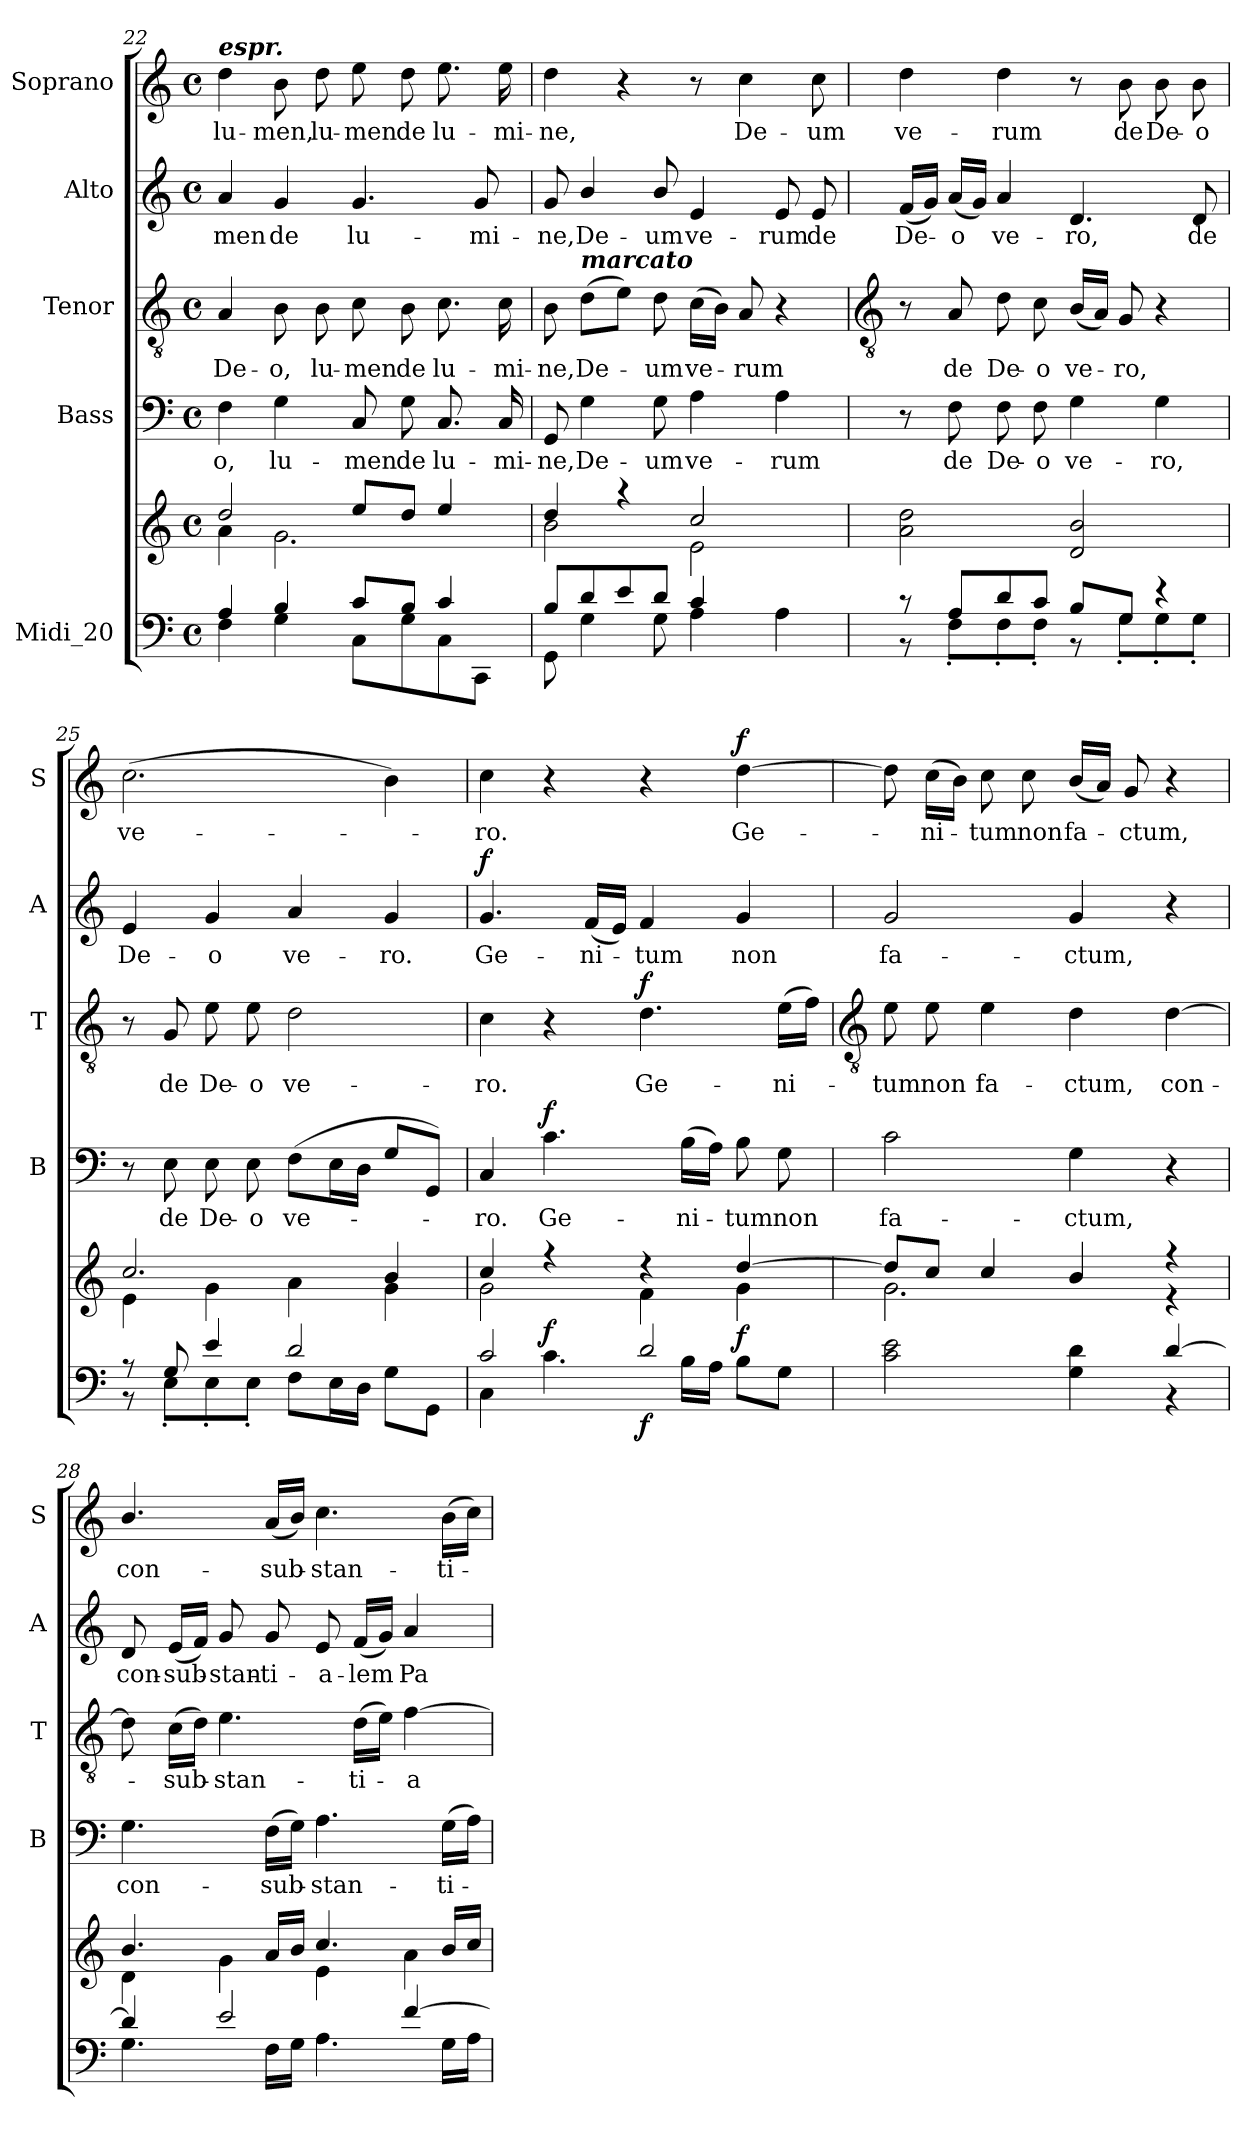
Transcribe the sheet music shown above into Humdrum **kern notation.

**kern	**kern	**dynam	**kern	**text	**dynam	**kern	**text	**dynam	**kern	**text	**dynam	**kern	**text	**dynam
*part5	*part5	*part5	*part4	*part4	*part4	*part3	*part3	*part3	*part2	*part2	*part2	*part1	*part1	*part1
*staff6	*staff5	*staff5/6	*staff4	*staff4	*staff4	*staff3	*staff3	*staff3	*staff2	*staff2	*staff2	*staff1	*staff1	*staff1
*I"Midi_20	*	*	*I"Bass	*	*	*I"Tenor	*	*	*I"Alto	*	*	*I"Soprano	*	*
*	*	*	*I'B	*	*	*I'T	*	*	*I'A	*	*	*I'S	*	*
*clefF4	*clefG2	*	*clefF4	*	*	*clefGv2	*	*	*clefG2	*	*	*clefG2	*	*
*k[]	*k[]	*	*k[]	*	*	*k[]	*	*	*k[]	*	*	*k[]	*	*
*C:	*C:	*	*C:	*	*	*C:	*	*	*C:	*	*	*C:	*	*
*M4/4	*M4/4	*	*M4/4	*	*	*M4/4	*	*	*M4/4	*	*	*M4/4	*	*
*met(c)	*met(c)	*	*met(c)	*	*	*met(c)	*	*	*met(c)	*	*	*met(c)	*	*
=22	=22	=22	=22	=22	=22	=22	=22	=22	=22	=22	=22	=22	=22	=22
*^	*^	*	*	*	*	*	*	*	*	*	*	*	*	*
!	!	!	!	!	!	!	!	!	!	!	!	!	!	!LO:TX:a:Bi:t=espr.	!	!
!	!	!	!	!	!	!LO:LY:b	!	!	!LO:LY:b	!	!	!LO:LY:b	!	!	!LO:LY:b	!
4A/	4F\	2dd/	4a\	.	4F	-o,	.	4A	-De-	.	4a	-men	.	4dd	lu-	.
!	!	!	!	!	!	!LO:LY:b	!	!	!LO:LY:b	!	!	!LO:LY:b	!	!	!LO:LY:b	!
4B/	4G\	.	2.g\	.	4G	lu-	.	8B	-o,	.	4g	de	.	8b	-men,	.
!	!	!	!	!	!	!	!	!	!LO:LY:b	!	!	!	!	!	!LO:LY:b	!
.	.	.	.	.	.	.	.	8B	lu-	.	.	.	.	8dd	lu-	.
!	!	!	!	!	!	!LO:LY:b	!	!	!LO:LY:b	!	!	!LO:LY:b	!	!	!LO:LY:b	!
8c/L	8C\L	8ee/L	.	.	8C	-men	.	8c	-men	.	4.g	lu-	.	8ee	-men	.
!	!	!	!	!	!	!LO:LY:b	!	!	!LO:LY:b	!	!	!	!	!	!LO:LY:b	!
8B/J	8G\	8dd/J	.	.	8G	de	.	8B	de	.	.	.	.	8dd	de	.
!	!	!	!	!	!	!LO:LY:b	!	!	!LO:LY:b	!	!	!	!	!	!LO:LY:b	!
4c/	8C\	4ee/	.	.	8.C	lu-	.	8.c	lu-	.	.	.	.	8.ee	lu-	.
!	!	!	!	!	!	!	!	!	!	!	!	!LO:LY:b	!	!	!	!
.	8CC\J	.	.	.	.	.	.	.	.	.	8g	-mi-	.	.	.	.
!	!	!	!	!	!	!LO:LY:b	!	!	!LO:LY:b	!	!	!	!	!	!LO:LY:b	!
.	.	.	.	.	16C	-mi-	.	16c	-mi-	.	.	.	.	16ee	-mi-	.
=23	=23	=23	=23	=23	=23	=23	=23	=23	=23	=23	=23	=23	=23	=23	=23	=23
!	!	!	!	!	!	!LO:LY:b	!	!	!LO:LY:b	!	!	!LO:LY:b	!	!	!LO:LY:b	!
8B/L	8GG\	4dd/	2b\	.	8GG	-ne,	.	8B	-ne,	.	8g	-ne,	.	4dd	-ne,	.
!	!	!	!	!	!	!	!	!LO:TX:a:Bi:t=marcato	!	!	!	!	!	!	!	!
!	!	!	!	!	!	!LO:LY:b	!	!	!LO:LY:b	!	!	!LO:LY:b	!	!	!	!
8d/	4G\	.	.	.	4G	De-	.	(>8dL	De-	.	4b/	De-	.	.	.	.
8e/	.	4r	.	.	.	.	.	8eJ)	.	.	.	.	.	4r	.	.
!	!	!	!	!	!	!LO:LY:b	!	!	!LO:LY:b	!	!	!LO:LY:b	!	!	!	!
8d/J	8G\	.	.	.	8G	-um	.	8d	um	.	8b/	-um	.	.	.	.
!	!	!	!	!	!	!LO:LY:b	!	!	!LO:LY:b	!	!	!LO:LY:b	!	!	!	!
4c/	4A\	2cc/	2e\	.	4A	ve-	.	(>16cLL	ve-	.	4e	ve-	.	8r	.	.
.	.	.	.	.	.	.	.	16BJJ)	.	.	.	.	.	.	.	.
!	!	!	!	!	!	!	!	!	!LO:LY:b	!	!	!	!	!	!LO:LY:b	!
.	.	.	.	.	.	.	.	8A	rum	.	.	.	.	4cc	De-	.
!	!	!	!	!	!	!LO:LY:b	!	!	!	!	!	!LO:LY:b	!	!	!	!
4ryy	4A\	.	.	.	4A	-rum	.	4r	.	.	8e	-rum	.	.	.	.
!	!	!	!	!	!	!	!	!	!	!	!	!LO:LY:b	!	!	!LO:LY:b	!
.	.	.	.	.	.	.	.	.	.	.	8e	de	.	8cc	-um	.
!!LO:LB:g=z
=24	=24	=24	=24	=24	=24	=24	=24	=24	=24	=24	=24	=24	=24	=24	=24	=24
*	*	*	*	*	*	*	*	*clefGv2	*	*	*	*	*	*	*	*
!	!	!	!	!	!	!	!	!	!	!	!	!LO:LY:b	!	!	!LO:LY:b	!
8r	8r	2a\ 2dd\	1ryy	.	8r	.	.	8r	.	.	(<16fLL	De-	.	4dd	ve-	.
.	.	.	.	.	.	.	.	.	.	.	16gJJ)	.	.	.	.	.
!	!	!	!	!	!	!LO:LY:b	!	!	!LO:LY:b	!	!	!LO:LY:b	!	!	!	!
8A/L	8F'\L	.	.	.	8F	de	.	8A	de	.	(<16aLL	o	.	.	.	.
.	.	.	.	.	.	.	.	.	.	.	16gJJ)	.	.	.	.	.
!	!	!	!	!	!	!LO:LY:b	!	!	!LO:LY:b	!	!	!LO:LY:b	!	!	!LO:LY:b	!
8d/	8F'\	.	.	.	8F	De-	.	8d	De-	.	4a	ve-	.	4dd	-rum	.
!	!	!	!	!	!	!LO:LY:b	!	!	!LO:LY:b	!	!	!	!	!	!	!
8c/J	8F'\J	.	.	.	8F	-o	.	8c	-o	.	.	.	.	.	.	.
!	!	!	!	!	!	!LO:LY:b	!	!	!LO:LY:b	!	!	!LO:LY:b	!	!	!	!
8B/L	8r	2d/ 2b/	.	.	4G	ve-	.	(<16BLL	ve-	.	4.d	-ro,	.	8r	.	.
.	.	.	.	.	.	.	.	16AJJ)	.	.	.	.	.	.	.	.
!	!	!	!	!	!	!	!	!	!LO:LY:b	!	!	!	!	!	!LO:LY:b	!
8G/J	8G'\L	.	.	.	.	.	.	8G	ro,	.	.	.	.	8b	de	.
!	!	!	!	!	!	!LO:LY:b	!	!	!	!	!	!	!	!	!LO:LY:b	!
4r	8G'\	.	.	.	4G	-ro,	.	4r	.	.	.	.	.	8b	De-	.
!	!	!	!	!	!	!	!	!	!	!	!	!LO:LY:b	!	!	!LO:LY:b	!
.	8G'\J	.	.	.	.	.	.	.	.	.	8d	de	.	8b	-o	.
=25	=25	=25	=25	=25	=25	=25	=25	=25	=25	=25	=25	=25	=25	=25	=25	=25
!	!	!	!	!	!	!	!	!	!	!	!	!LO:LY:b	!	!	!LO:LY:b	!
8r	8r	2.cc/	4e\	.	8r	.	.	8r	.	.	4e	De-	.	(>2.cc	ve-	.
!	!	!	!	!	!	!LO:LY:b	!	!	!LO:LY:b	!	!	!	!	!	!	!
8G/	8E'\L	.	.	.	8E	de	.	8G	de	.	.	.	.	.	.	.
!	!	!	!	!	!	!LO:LY:b	!	!	!LO:LY:b	!	!	!LO:LY:b	!	!	!	!
4e/	8E'\	.	4g\	.	8E	De-	.	8e	De-	.	4g	-o	.	.	.	.
!	!	!	!	!	!	!LO:LY:b	!	!	!LO:LY:b	!	!	!	!	!	!	!
.	8E'\J	.	.	.	8E	-o	.	8e	-o	.	.	.	.	.	.	.
!	!	!	!	!	!	!LO:LY:b	!	!	!LO:LY:b	!	!	!LO:LY:b	!	!	!	!
2d/	8F\L	.	4a\	.	(<8FL	ve-	.	2d	ve-	.	4a	ve-	.	.	.	.
.	16E\L	.	.	.	16EL	.	.	.	.	.	.	.	.	.	.	.
.	16D\JJ	.	.	.	16DJJ	.	.	.	.	.	.	.	.	.	.	.
!	!	!	!	!	!	!	!	!	!	!	!	!LO:LY:b	!	!	!	!
.	8G\L	4b/	4g\	.	8GL	.	.	.	.	.	4g	-ro.	.	4b)	.	.
.	8GG\J	.	.	.	8GGJ)	.	.	.	.	.	.	.	.	.	.	.
=26	=26	=26	=26	=26	=26	=26	=26	=26	=26	=26	=26	=26	=26	=26	=26	=26
!	!	!	!	!	!	!LO:LY:b	!	!	!LO:LY:b	!	!	!LO:LY:b	!LO:DY:b	!	!LO:LY:b	!
2c/	4C\	4cc/	2g\	.	4C	ro.	.	4c	-ro.	.	4.g	Ge-	f	4cc	ro.	.
!	!	!	!	!LO:DY:a=2	!	!LO:LY:b	!LO:DY:b	!	!	!	!	!	!	!	!	!
.	4.c\	4r	.	f	4.c	Ge-	f	4r	.	.	.	.	.	4r	.	.
!	!	!	!	!	!	!	!	!	!	!	!	!LO:LY:b	!	!	!	!
.	.	.	.	.	.	.	.	.	.	.	(<16fLL	-ni-	.	.	.	.
.	.	.	.	.	.	.	.	.	.	.	16eJJ)	.	.	.	.	.
!	!	!	!	!LO:DY:b=2	!	!	!	!	!LO:LY:b	!LO:DY:b	!	!LO:LY:b	!	!	!	!
2d/	.	4r	4f\	f	.	.	.	4.d	Ge-	f	4f	tum	.	4r	.	.
!	!	!	!	!	!	!LO:LY:b	!	!	!	!	!	!	!	!	!	!
.	16B\LL	.	.	.	(>16BLL	-ni-	.	.	.	.	.	.	.	.	.	.
.	16A\JJ	.	.	.	16AJJ)	.	.	.	.	.	.	.	.	.	.	.
!	!	!	!	!LO:DY:b	!	!LO:LY:b	!	!	!	!	!	!LO:LY:b	!	!	!LO:LY:b	!LO:DY:b
.	8B\L	[4dd/	4g\	f	8B	tum	.	.	.	.	4g	non	.	[4dd	Ge-	f
!	!	!	!	!	!	!LO:LY:b	!	!	!LO:LY:b	!	!	!	!	!	!	!
.	8G\J	.	.	.	8G	non	.	(>16eLL	-ni-	.	.	.	.	.	.	.
.	.	.	.	.	.	.	.	16fJJ)	.	.	.	.	.	.	.	.
!!LO:LB:g=z
=27	=27	=27	=27	=27	=27	=27	=27	=27	=27	=27	=27	=27	=27	=27	=27	=27
*	*	*	*	*	*	*	*	*clefGv2	*	*	*	*	*	*	*	*
!	!	!	!	!	!	!LO:LY:b	!	!	!LO:LY:b	!	!	!LO:LY:b	!	!	!	!
2.ryy	2c\ 2e\	8dd/L]	2.g\	.	2c	fa-	.	8e	tum	.	2g	fa-	.	8dd]	.	.
!	!	!	!	!	!	!	!	!	!LO:LY:b	!	!	!	!	!	!LO:LY:b	!
.	.	8cc/J	.	.	.	.	.	8e	non	.	.	.	.	(>16ccLL	ni-	.
.	.	.	.	.	.	.	.	.	.	.	.	.	.	16bJJ)	.	.
!	!	!	!	!	!	!	!	!	!LO:LY:b	!	!	!	!	!	!LO:LY:b	!
.	.	4cc/	.	.	.	.	.	4e	fa-	.	.	.	.	8cc	tum	.
!	!	!	!	!	!	!	!	!	!	!	!	!	!	!	!LO:LY:b	!
.	.	.	.	.	.	.	.	.	.	.	.	.	.	8cc	non	.
!	!	!	!	!	!	!LO:LY:b	!	!	!LO:LY:b	!	!	!LO:LY:b	!	!	!LO:LY:b	!
.	4G\ 4d\	4b/	.	.	4G	-ctum,	.	4d	-ctum,	.	4g	-ctum,	.	(<16bLL	fa-	.
.	.	.	.	.	.	.	.	.	.	.	.	.	.	16aJJ)	.	.
!	!	!	!	!	!	!	!	!	!	!	!	!	!	!	!LO:LY:b	!
.	.	.	.	.	.	.	.	.	.	.	.	.	.	8g	ctum,	.
!	!	!	!	!	!	!	!	!	!LO:LY:b	!	!	!	!	!	!	!
[4d/	4r	4r	4r	.	4r	.	.	[4d	con-	.	4r	.	.	4r	.	.
=28	=28	=28	=28	=28	=28	=28	=28	=28	=28	=28	=28	=28	=28	=28	=28	=28
!	!	!	!	!	!	!LO:LY:b	!	!	!	!	!	!LO:LY:b	!	!	!LO:LY:b	!
4d/]	4.G\	4.b/	4d\	.	4.G	con-	.	8d]	.	.	8d	con-	.	4.b/	con-	.
!	!	!	!	!	!	!	!	!	!LO:LY:b	!	!	!LO:LY:b	!	!	!	!
.	.	.	.	.	.	.	.	(>16cLL	sub-	.	(<16eLL	-sub-	.	.	.	.
.	.	.	.	.	.	.	.	16dJJ)	.	.	16fJJ)	.	.	.	.	.
!	!	!	!	!	!	!	!	!	!LO:LY:b	!	!	!LO:LY:b	!	!	!	!
2e/	.	.	4g\	.	.	.	.	4.e	stan-	.	8g	stan-	.	.	.	.
!	!	!	!	!	!	!LO:LY:b	!	!	!	!	!	!LO:LY:b	!	!	!LO:LY:b	!
.	16F\LL	16a/LL	.	.	(>16FLL	-sub-	.	.	.	.	8g	-ti-	.	(<16aLL	-sub-	.
.	16G\JJ	16b/JJ	.	.	16GJJ)	.	.	.	.	.	.	.	.	16bJJ)	.	.
!	!	!	!	!	!	!LO:LY:b	!	!	!	!	!	!LO:LY:b	!	!	!LO:LY:b	!
.	4.A\	4.cc/	4e\	.	4.A	stan-	.	.	.	.	8e	-a-	.	4.cc	stan-	.
!	!	!	!	!	!	!	!	!	!LO:LY:b	!	!	!LO:LY:b	!	!	!	!
.	.	.	.	.	.	.	.	(>16dLL	-ti-	.	(<16fLL	-lem	.	.	.	.
.	.	.	.	.	.	.	.	16eJJ)	.	.	16gJJ)	.	.	.	.	.
!	!	!	!	!	!	!	!	!	!LO:LY:b	!	!	!LO:LY:b	!	!	!	!
[4f/	.	.	4a\	.	.	.	.	[4f	a-	.	4a	Pa-	.	.	.	.
!	!	!	!	!	!	!LO:LY:b	!	!	!	!	!	!	!	!	!LO:LY:b	!
.	16G\LL	16b/LL	.	.	(>16GLL	-ti-	.	.	.	.	.	.	.	(>16bLL	-ti-	.
.	16A\JJ	16cc/JJ	.	.	16AJJ)	.	.	.	.	.	.	.	.	16ccJJ)	.	.
*v	*v	*	*	*	*	*	*	*	*	*	*	*	*	*	*	*
*	*v	*v	*	*	*	*	*	*	*	*	*	*	*	*	*
=	=	=	=	=	=	=	=	=	=	=	=	=	=	=
*-	*-	*-	*-	*-	*-	*-	*-	*-	*-	*-	*-	*-	*-	*-
